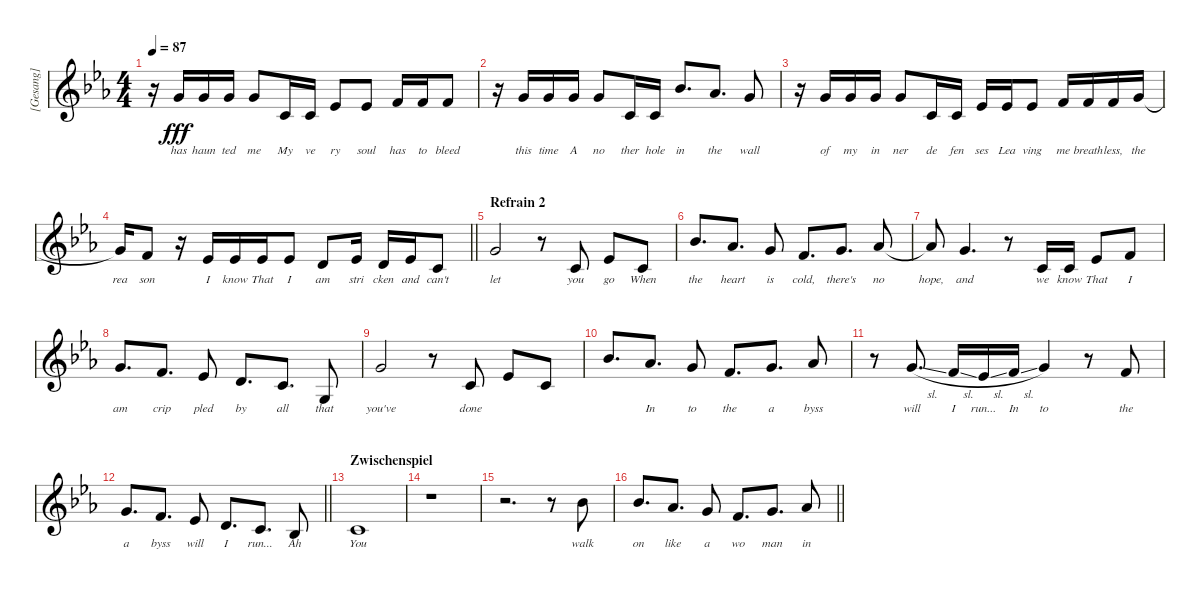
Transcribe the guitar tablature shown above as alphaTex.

\track ("[Gesang]" "[Gesang]") {instrument tenorsax}
\staff {score}
\tuning (E4 B3 G3 D3 A2 E2) {hide}
\ts (4 4)
\tempo 87
\clef g2
\ks cminor
r.16{dy fff} 8.2.16{lyrics (0 "has") lyrics (1 "") lyrics (2 "") lyrics (3 "") lyrics (4 "")} 8.2.16{lyrics (0 "haun") lyrics (1 "") lyrics (2 "") lyrics (3 "") lyrics (4 "")} 8.2.16{lyrics (0 "ted") lyrics (1 "") lyrics (2 "") lyrics (3 "") lyrics (4 "")} 8.2.8{lyrics (0 "me") lyrics (1 "") lyrics (2 "") lyrics (3 "") lyrics (4 "")} 5.3.16{lyrics (0 "My") lyrics (1 "") lyrics (2 "") lyrics (3 "") lyrics (4 "")} 5.3.16{lyrics (0 "ve") lyrics (1 "") lyrics (2 "") lyrics (3 "") lyrics (4 "")} 8.3.8{lyrics (0 "ry") lyrics (1 "") lyrics (2 "") lyrics (3 "") lyrics (4 "")} 8.3.8{lyrics (0 "soul") lyrics (1 "") lyrics (2 "") lyrics (3 "") lyrics (4 "")} 10.3.16{lyrics (0 "has") lyrics (1 "") lyrics (2 "") lyrics (3 "") lyrics (4 "")} 10.3.16{lyrics (0 "to") lyrics (1 "") lyrics (2 "") lyrics (3 "") lyrics (4 "")} 10.3.8{lyrics (0 "bleed") lyrics (1 "") lyrics (2 "") lyrics (3 "") lyrics (4 "")} |
r.16 8.2.16{lyrics (0 "this") lyrics (1 "") lyrics (2 "") lyrics (3 "") lyrics (4 "")} 8.2.16{lyrics (0 "time") lyrics (1 "") lyrics (2 "") lyrics (3 "") lyrics (4 "")} 8.2.16{lyrics (0 "A") lyrics (1 "") lyrics (2 "") lyrics (3 "") lyrics (4 "")} 8.2.8{lyrics (0 "no") lyrics (1 "") lyrics (2 "") lyrics (3 "") lyrics (4 "")} 5.3.16{lyrics (0 "ther") lyrics (1 "") lyrics (2 "") lyrics (3 "") lyrics (4 "")} 5.3.16{lyrics (0 "hole") lyrics (1 "") lyrics (2 "") lyrics (3 "") lyrics (4 "")} 11.2.8{d lyrics (0 "in") lyrics (1 "") lyrics (2 "") lyrics (3 "") lyrics (4 "")} 9.2.8{d lyrics (0 "the") lyrics (1 "") lyrics (2 "") lyrics (3 "") lyrics (4 "")} 8.2.8{lyrics (0 "wall") lyrics (1 "") lyrics (2 "") lyrics (3 "") lyrics (4 "")} |
r.16 8.2.16{lyrics (0 "of") lyrics (1 "") lyrics (2 "") lyrics (3 "") lyrics (4 "")} 8.2.16{lyrics (0 "my") lyrics (1 "") lyrics (2 "") lyrics (3 "") lyrics (4 "")} 8.2.16{lyrics (0 "in") lyrics (1 "") lyrics (2 "") lyrics (3 "") lyrics (4 "")} 8.2.8{lyrics (0 "ner") lyrics (1 "") lyrics (2 "") lyrics (3 "") lyrics (4 "")} 5.3.16{lyrics (0 "de") lyrics (1 "") lyrics (2 "") lyrics (3 "") lyrics (4 "")} 5.3.16{lyrics (0 "fen") lyrics (1 "") lyrics (2 "") lyrics (3 "") lyrics (4 "")} 8.3.16{lyrics (0 "ses") lyrics (1 "") lyrics (2 "") lyrics (3 "") lyrics (4 "")} 8.3.16{lyrics (0 "Lea") lyrics (1 "") lyrics (2 "") lyrics (3 "") lyrics (4 "")} 8.3.8{lyrics (0 "ving") lyrics (1 "") lyrics (2 "") lyrics (3 "") lyrics (4 "")} 10.3.16{lyrics (0 "me") lyrics (1 "") lyrics (2 "") lyrics (3 "") lyrics (4 "")} 10.3.16{lyrics (0 "breath") lyrics (1 "") lyrics (2 "") lyrics (3 "") lyrics (4 "")} 10.3.16{lyrics (0 "less,") lyrics (1 "") lyrics (2 "") lyrics (3 "") lyrics (4 "")} 12.3.16{lyrics (0 "the") lyrics (1 "") lyrics (2 "") lyrics (3 "") lyrics (4 "")} |
\barLineRight lightlight
12.3{t}.16{lyrics (0 "rea") lyrics (1 "") lyrics (2 "") lyrics (3 "") lyrics (4 "")} 10.3.8{lyrics (0 "son") lyrics (1 "") lyrics (2 "") lyrics (3 "") lyrics (4 "")} r.16 8.3.16{lyrics (0 "I") lyrics (1 "") lyrics (2 "") lyrics (3 "") lyrics (4 "")} 8.3.16{lyrics (0 "know") lyrics (1 "") lyrics (2 "") lyrics (3 "") lyrics (4 "")} 8.3.16{lyrics (0 "That") lyrics (1 "") lyrics (2 "") lyrics (3 "") lyrics (4 "")} 8.3.8{lyrics (0 "I") lyrics (1 "") lyrics (2 "") lyrics (3 "") lyrics (4 "")} 7.3.8{lyrics (0 "am") lyrics (1 "") lyrics (2 "") lyrics (3 "") lyrics (4 "")} 8.3.16{lyrics (0 "stri") lyrics (1 "") lyrics (2 "") lyrics (3 "") lyrics (4 "")} 7.3.16{lyrics (0 "cken") lyrics (1 "") lyrics (2 "") lyrics (3 "") lyrics (4 "")} 8.3.16{lyrics (0 "and") lyrics (1 "") lyrics (2 "") lyrics (3 "") lyrics (4 "")} 5.3.8{lyrics (0 "can't") lyrics (1 "") lyrics (2 "") lyrics (3 "") lyrics (4 "")} |
\section ("" "Refrain 2")
8.2.2{lyrics (0 "let") lyrics (1 "") lyrics (2 "") lyrics (3 "") lyrics (4 "")} r.8 5.3.8{lyrics (0 "you") lyrics (1 "") lyrics (2 "") lyrics (3 "") lyrics (4 "")} 8.3.8{lyrics (0 "go") lyrics (1 "") lyrics (2 "") lyrics (3 "") lyrics (4 "")} 5.3.8{lyrics (0 "When") lyrics (1 "") lyrics (2 "") lyrics (3 "") lyrics (4 "")} |
11.2.8{d lyrics (0 "the") lyrics (1 "") lyrics (2 "") lyrics (3 "") lyrics (4 "")} 9.2.8{d lyrics (0 "heart") lyrics (1 "") lyrics (2 "") lyrics (3 "") lyrics (4 "")} 8.2.8{lyrics (0 "is") lyrics (1 "") lyrics (2 "") lyrics (3 "") lyrics (4 "")} 6.2.8{d lyrics (0 "cold,") lyrics (1 "") lyrics (2 "") lyrics (3 "") lyrics (4 "")} 8.2.8{d lyrics (0 "there's") lyrics (1 "") lyrics (2 "") lyrics (3 "") lyrics (4 "")} 9.2.8{lyrics (0 "no") lyrics (1 "") lyrics (2 "") lyrics (3 "") lyrics (4 "")} |
9.2{t}.8{lyrics (0 "hope,") lyrics (1 "") lyrics (2 "") lyrics (3 "") lyrics (4 "")} 8.2.4{d lyrics (0 "and") lyrics (1 "") lyrics (2 "") lyrics (3 "") lyrics (4 "")} r.8 5.3.16{lyrics (0 "we") lyrics (1 "") lyrics (2 "") lyrics (3 "") lyrics (4 "")} 5.3.16{lyrics (0 "know") lyrics (1 "") lyrics (2 "") lyrics (3 "") lyrics (4 "")} 8.3.8{lyrics (0 "That") lyrics (1 "") lyrics (2 "") lyrics (3 "") lyrics (4 "")} 10.3.8{lyrics (0 "I") lyrics (1 "") lyrics (2 "") lyrics (3 "") lyrics (4 "")} |
8.2.8{d lyrics (0 "am") lyrics (1 "") lyrics (2 "") lyrics (3 "") lyrics (4 "")} 6.2.8{d lyrics (0 "crip") lyrics (1 "") lyrics (2 "") lyrics (3 "") lyrics (4 "")} 4.2.8{lyrics (0 "pled") lyrics (1 "") lyrics (2 "") lyrics (3 "") lyrics (4 "")} 3.2.8{d lyrics (0 "by") lyrics (1 "") lyrics (2 "") lyrics (3 "") lyrics (4 "")} 1.2.8{d lyrics (0 "all") lyrics (1 "") lyrics (2 "") lyrics (3 "") lyrics (4 "")} 0.3.8{lyrics (0 "that") lyrics (1 "") lyrics (2 "") lyrics (3 "") lyrics (4 "")} |
8.2.2{lyrics (0 "you've") lyrics (1 "") lyrics (2 "") lyrics (3 "") lyrics (4 "")} r.8 5.3.8{lyrics (0 "done") lyrics (1 "") lyrics (2 "") lyrics (3 "") lyrics (4 "")} 8.3.8{lyrics (0 "") lyrics (1 "") lyrics (2 "") lyrics (3 "") lyrics (4 "")} 5.3.8{lyrics (0 "") lyrics (1 "") lyrics (2 "") lyrics (3 "") lyrics (4 "")} |
11.2.8{d lyrics (0 "") lyrics (1 "") lyrics (2 "") lyrics (3 "") lyrics (4 "")} 9.2.8{d lyrics (0 "In") lyrics (1 "") lyrics (2 "") lyrics (3 "") lyrics (4 "")} 8.2.8{lyrics (0 "to") lyrics (1 "") lyrics (2 "") lyrics (3 "") lyrics (4 "")} 6.2.8{d lyrics (0 "the") lyrics (1 "") lyrics (2 "") lyrics (3 "") lyrics (4 "")} 8.2.8{d lyrics (0 "a") lyrics (1 "") lyrics (2 "") lyrics (3 "") lyrics (4 "")} 9.2.8{lyrics (0 "byss") lyrics (1 "") lyrics (2 "") lyrics (3 "") lyrics (4 "")} |
r.8 8.2{sl}.8{d lyrics (0 "will") lyrics (1 "") lyrics (2 "") lyrics (3 "") lyrics (4 "")} 6.2{sl}.16{lyrics (0 "I") lyrics (1 "") lyrics (2 "") lyrics (3 "") lyrics (4 "")} 4.2{sl}.16{lyrics (0 "run...") lyrics (1 "") lyrics (2 "") lyrics (3 "") lyrics (4 "")} 6.2{sl}.16{lyrics (0 "In") lyrics (1 "") lyrics (2 "") lyrics (3 "") lyrics (4 "")} 8.2.4{lyrics (0 "to") lyrics (1 "") lyrics (2 "") lyrics (3 "") lyrics (4 "")} r.8 6.2.8{lyrics (0 "the") lyrics (1 "") lyrics (2 "") lyrics (3 "") lyrics (4 "")} |
\barLineRight lightlight
8.2.8{d lyrics (0 "a") lyrics (1 "") lyrics (2 "") lyrics (3 "") lyrics (4 "")} 6.2.8{d lyrics (0 "byss") lyrics (1 "") lyrics (2 "") lyrics (3 "") lyrics (4 "")} 4.2.8{lyrics (0 "will") lyrics (1 "") lyrics (2 "") lyrics (3 "") lyrics (4 "")} 3.2.8{d lyrics (0 "I") lyrics (1 "") lyrics (2 "") lyrics (3 "") lyrics (4 "")} 1.2.8{d lyrics (0 "run...") lyrics (1 "") lyrics (2 "") lyrics (3 "") lyrics (4 "")} 3.3.8{lyrics (0 "Ah") lyrics (1 "") lyrics (2 "") lyrics (3 "") lyrics (4 "")} |
\section ("" "Zwischenspiel")
5.3.1{lyrics (0 "You") lyrics (1 "") lyrics (2 "") lyrics (3 "") lyrics (4 "")} |
r.1 |
r.2{d} r.8 11.2.8{lyrics (0 "walk") lyrics (1 "") lyrics (2 "") lyrics (3 "") lyrics (4 "")} |
\barLineRight lightlight
11.2.8{d lyrics (0 "on") lyrics (1 "") lyrics (2 "") lyrics (3 "") lyrics (4 "")} 9.2.8{d lyrics (0 "like") lyrics (1 "") lyrics (2 "") lyrics (3 "") lyrics (4 "")} 8.2.8{lyrics (0 "a") lyrics (1 "") lyrics (2 "") lyrics (3 "") lyrics (4 "")} 6.2.8{d lyrics (0 "wo") lyrics (1 "") lyrics (2 "") lyrics (3 "") lyrics (4 "")} 8.2.8{d lyrics (0 "man") lyrics (1 "") lyrics (2 "") lyrics (3 "") lyrics (4 "")} 9.2.8{lyrics (0 "in") lyrics (1 "") lyrics (2 "") lyrics (3 "") lyrics (4 "")}
